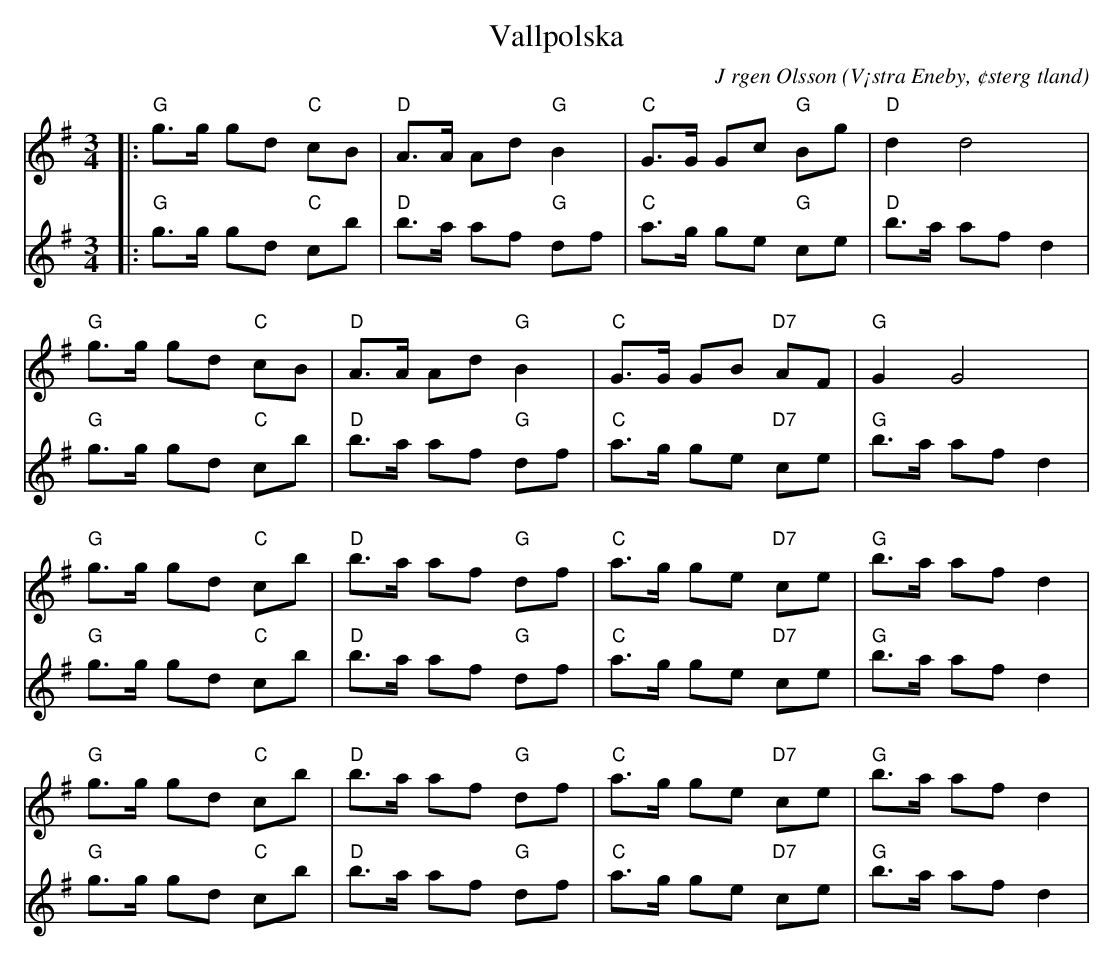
X:1
T:Vallpolska
C:J rgen Olsson
O:V¡stra Eneby, ¢sterg tland
M:3/4
L:1/8
K:G
V:1
|:"G"g>g gd "C" cB| "D"A>A Ad "G"B2|"C"G>G Gc "G" Bg|"D"d2 d4|
"G"g>g gd "C" cB| "D"A>A Ad "G"B2|"C"G>G GB "D7" AF|"G"G2 G4|
"G"g>g gd "C" cb| "D"b>a af "G"df|"C"a>g ge "D7" ce|"G"b>a af d2|
"G"g>g gd "C" cb| "D"b>a af "G"df|"C"a>g ge "D7" ce|"G"b>a af d2|
V:2
|:"G"g>g gd "C" cb| "D"b>a af "G"df|"C"a>g ge "G" ce|"D"b>a af d2|
"G"g>g gd "C" cb| "D"b>a af "G"df|"C"a>g ge "D7" ce|"G"b>a af d2|
"G"g>g gd "C" cb| "D"b>a af "G"df|"C"a>g ge "D7" ce|"G"b>a af d2|
"G"g>g gd "C" cb| "D"b>a af "G"df|"C"a>g ge "D7" ce|"G"b>a af d2|
